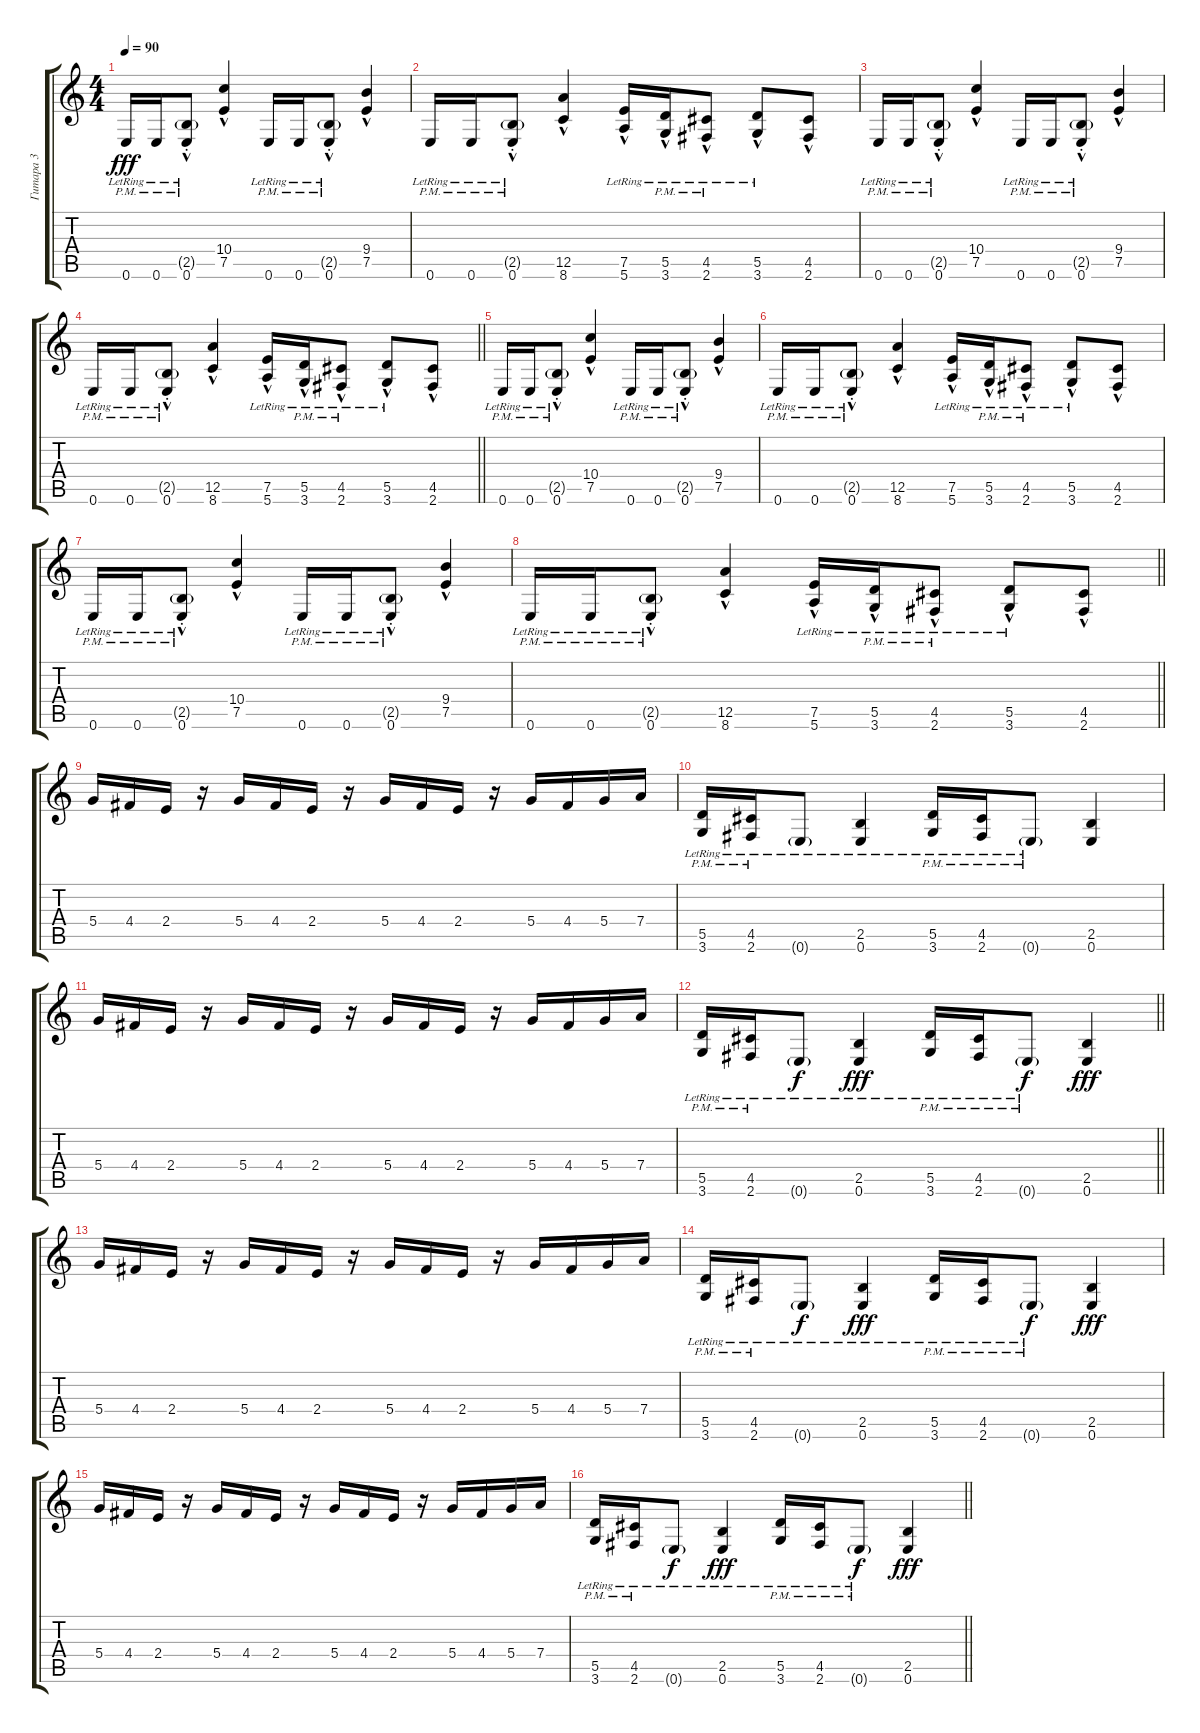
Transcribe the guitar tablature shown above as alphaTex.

\track ("Гитара 3" "Гитара 3") {instrument distortionguitar}
\staff {score tabs}
\tuning (E4 B3 G3 D3 A2 E2) {hide}
\ts (4 4)
\section ("" "")
\tempo 90
\clef g2
\ks c
0.6{pm lr}.16{dy fff} 0.6{pm lr}.16 (2.5{g st lr} 0.6{hac pm st lr}).8 (10.4{hac} 7.5{hac}).4 0.6{pm lr}.16 0.6{pm lr}.16 (2.5{g st lr} 0.6{hac pm st lr}).8 (9.4{hac} 7.5{hac}).4 |
0.6{pm lr}.16 0.6{pm lr}.16 (2.5{g pm st lr} 0.6{hac pm st lr}).8 (12.5{hac} 8.6).4 (7.5{hac lr} 5.6{hac lr}).16 (5.5{hac pm lr} 3.6{hac pm lr}).16 (4.5{hac pm lr} 2.6{hac pm lr}).8 (5.5{hac lr} 3.6{hac lr}).8 (4.5{hac} 2.6{hac}).8 |
0.6{pm lr}.16 0.6{pm lr}.16 (2.5{g st lr} 0.6{hac pm st lr}).8 (10.4{hac} 7.5{hac}).4 0.6{pm lr}.16 0.6{pm lr}.16 (2.5{g st lr} 0.6{hac pm st lr}).8 (9.4{hac} 7.5{hac}).4 |
\barLineRight lightlight
0.6{pm lr}.16 0.6{pm lr}.16 (2.5{g pm st lr} 0.6{hac pm st lr}).8 (12.5{hac} 8.6).4 (7.5{hac lr} 5.6{hac lr}).16 (5.5{hac pm lr} 3.6{hac pm lr}).16 (4.5{hac pm lr} 2.6{hac pm lr}).8 (5.5{hac lr} 3.6{hac lr}).8 (4.5{hac} 2.6{hac}).8 |
0.6{pm lr}.16 0.6{pm lr}.16 (2.5{g st lr} 0.6{hac pm st lr}).8 (10.4{hac} 7.5{hac}).4 0.6{pm lr}.16 0.6{pm lr}.16 (2.5{g st lr} 0.6{hac pm st lr}).8 (9.4{hac} 7.5{hac}).4 |
0.6{pm lr}.16 0.6{pm lr}.16 (2.5{g pm st lr} 0.6{hac pm st lr}).8 (12.5{hac} 8.6).4 (7.5{hac lr} 5.6{hac lr}).16 (5.5{hac pm lr} 3.6{hac pm lr}).16 (4.5{hac pm lr} 2.6{hac pm lr}).8 (5.5{hac lr} 3.6{hac lr}).8 (4.5{hac} 2.6{hac}).8 |
0.6{pm lr}.16 0.6{pm lr}.16 (2.5{g st lr} 0.6{hac pm st lr}).8 (10.4{hac} 7.5{hac}).4 0.6{pm lr}.16 0.6{pm lr}.16 (2.5{g st lr} 0.6{hac pm st lr}).8 (9.4{hac} 7.5{hac}).4 |
\barLineRight lightlight
0.6{pm lr}.16 0.6{pm lr}.16 (2.5{g pm st lr} 0.6{hac pm st lr}).8 (12.5{hac} 8.6).4 (7.5{hac lr} 5.6{hac lr}).16 (5.5{hac pm lr} 3.6{hac pm lr}).16 (4.5{hac pm lr} 2.6{hac pm lr}).8 (5.5{hac lr} 3.6{hac lr}).8 (4.5{hac} 2.6{hac}).8 |
\section ("" "")
5.4.16 4.4.16 2.4.16 r.16 5.4.16 4.4.16 2.4.16 r.16 5.4.16 4.4.16 2.4.16 r.16 5.4.16 4.4.16 5.4.16 7.4.16 |
(5.5 3.6{pm lr}).16 (4.5 2.6{pm lr}).16 0.6{g lr}.8 (2.5 0.6{lr}).4 (5.5 3.6{pm lr}).16 (4.5 2.6{pm lr}).16 0.6{g pm lr}.8 (2.5 0.6).4 |
5.4.16 4.4.16 2.4.16 r.16 5.4.16 4.4.16 2.4.16 r.16 5.4.16 4.4.16 2.4.16 r.16 5.4.16 4.4.16 5.4.16 7.4.16 |
\barLineRight lightlight
(5.5 3.6{pm lr}).16 (4.5 2.6{pm lr}).16 0.6{g lr}.8{dy f} (2.5 0.6{lr}).4{dy fff} (5.5 3.6{pm lr}).16 (4.5 2.6{pm lr}).16 0.6{g pm lr}.8{dy f} (2.5 0.6).4{dy fff} |
5.4.16 4.4.16 2.4.16 r.16 5.4.16 4.4.16 2.4.16 r.16 5.4.16 4.4.16 2.4.16 r.16 5.4.16 4.4.16 5.4.16 7.4.16 |
(5.5 3.6{pm lr}).16 (4.5 2.6{pm lr}).16 0.6{g lr}.8{dy f} (2.5 0.6{lr}).4{dy fff} (5.5 3.6{pm lr}).16 (4.5 2.6{pm lr}).16 0.6{g pm lr}.8{dy f} (2.5 0.6).4{dy fff} |
5.4.16 4.4.16 2.4.16 r.16 5.4.16 4.4.16 2.4.16 r.16 5.4.16 4.4.16 2.4.16 r.16 5.4.16 4.4.16 5.4.16 7.4.16 |
\barLineRight lightlight
(5.5 3.6{pm lr}).16 (4.5 2.6{pm lr}).16 0.6{g lr}.8{dy f} (2.5 0.6{lr}).4{dy fff} (5.5 3.6{pm lr}).16 (4.5 2.6{pm lr}).16 0.6{g pm lr}.8{dy f} (2.5 0.6).4{dy fff}
